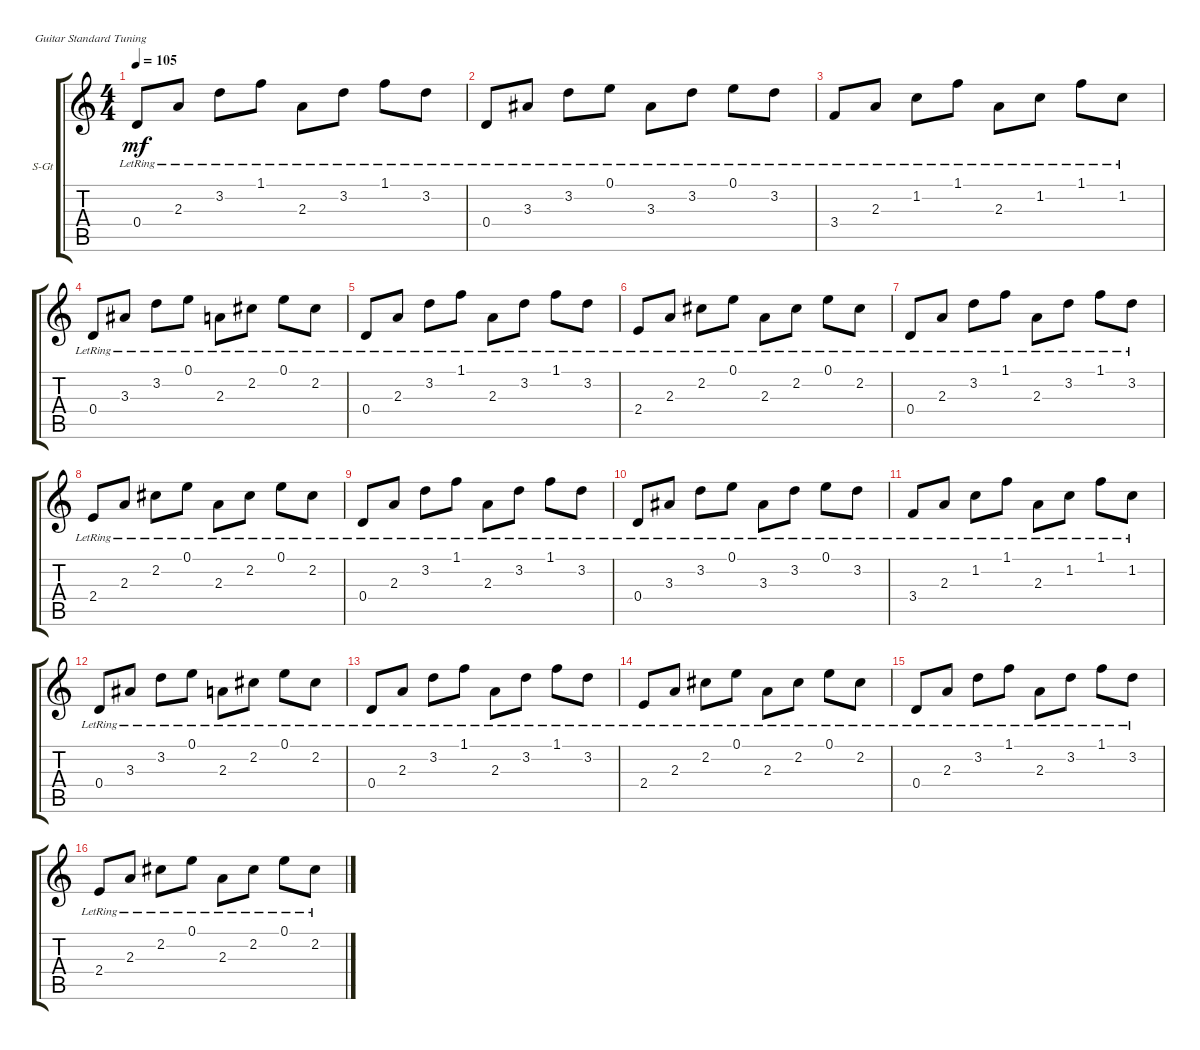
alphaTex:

\bracketExtendMode groupsimilarinstruments
\firstSystemTrackNameOrientation horizontal
\otherSystemsTrackNameOrientation horizontal
\track ("Александр Васильев (правый канал)" "S-Gt") {instrument acousticguitarsteel}
\staff {score tabs}
\tuning (E4 B3 G3 D3 A2 E2)
\ts (4 4)
\tempo 105
\clef g2
\ks c
0.4{lr}.8{dy mf} 2.3{lr}.8 3.2{lr}.8 1.1{lr}.8 2.3{lr}.8 3.2{lr}.8 1.1{lr}.8 3.2{lr}.8 |
0.4{lr}.8 3.3{lr}.8 3.2{lr}.8 0.1{lr}.8 3.3{lr}.8 3.2{lr}.8 0.1{lr}.8 3.2{lr}.8 |
3.4{lr}.8 2.3{lr}.8 1.2{lr}.8 1.1{lr}.8 2.3{lr}.8 1.2{lr}.8 1.1{lr}.8 1.2{lr}.8 |
0.4{lr}.8 3.3{lr}.8 3.2{lr}.8 0.1{lr}.8 2.3{lr}.8 2.2{lr}.8 0.1{lr}.8 2.2{lr}.8 |
0.4{lr}.8 2.3{lr}.8 3.2{lr}.8 1.1{lr}.8 2.3{lr}.8 3.2{lr}.8 1.1{lr}.8 3.2{lr}.8 |
2.4{lr}.8 2.3{lr}.8 2.2{lr}.8 0.1{lr}.8 2.3{lr}.8 2.2{lr}.8 0.1{lr}.8 2.2{lr}.8 |
0.4{lr}.8 2.3{lr}.8 3.2{lr}.8 1.1{lr}.8 2.3{lr}.8 3.2{lr}.8 1.1{lr}.8 3.2{lr}.8 |
2.4{lr}.8 2.3{lr}.8 2.2{lr}.8 0.1{lr}.8 2.3{lr}.8 2.2{lr}.8 0.1{lr}.8 2.2{lr}.8 |
0.4{lr}.8 2.3{lr}.8 3.2{lr}.8 1.1{lr}.8 2.3{lr}.8 3.2{lr}.8 1.1{lr}.8 3.2{lr}.8 |
0.4{lr}.8 3.3{lr}.8 3.2{lr}.8 0.1{lr}.8 3.3{lr}.8 3.2{lr}.8 0.1{lr}.8 3.2{lr}.8 |
3.4{lr}.8 2.3{lr}.8 1.2{lr}.8 1.1{lr}.8 2.3{lr}.8 1.2{lr}.8 1.1{lr}.8 1.2{lr}.8 |
0.4{lr}.8 3.3{lr}.8 3.2{lr}.8 0.1{lr}.8 2.3{lr}.8 2.2{lr}.8 0.1{lr}.8 2.2{lr}.8 |
0.4{lr}.8 2.3{lr}.8 3.2{lr}.8 1.1{lr}.8 2.3{lr}.8 3.2{lr}.8 1.1{lr}.8 3.2{lr}.8 |
2.4{lr}.8 2.3{lr}.8 2.2{lr}.8 0.1{lr}.8 2.3{lr}.8 2.2{lr}.8 0.1{lr}.8 2.2{lr}.8 |
0.4{lr}.8 2.3{lr}.8 3.2{lr}.8 1.1{lr}.8 2.3{lr}.8 3.2{lr}.8 1.1{lr}.8 3.2{lr}.8 |
2.4{lr}.8 2.3{lr}.8 2.2{lr}.8 0.1{lr}.8 2.3{lr}.8 2.2{lr}.8 0.1{lr}.8 2.2{lr}.8
